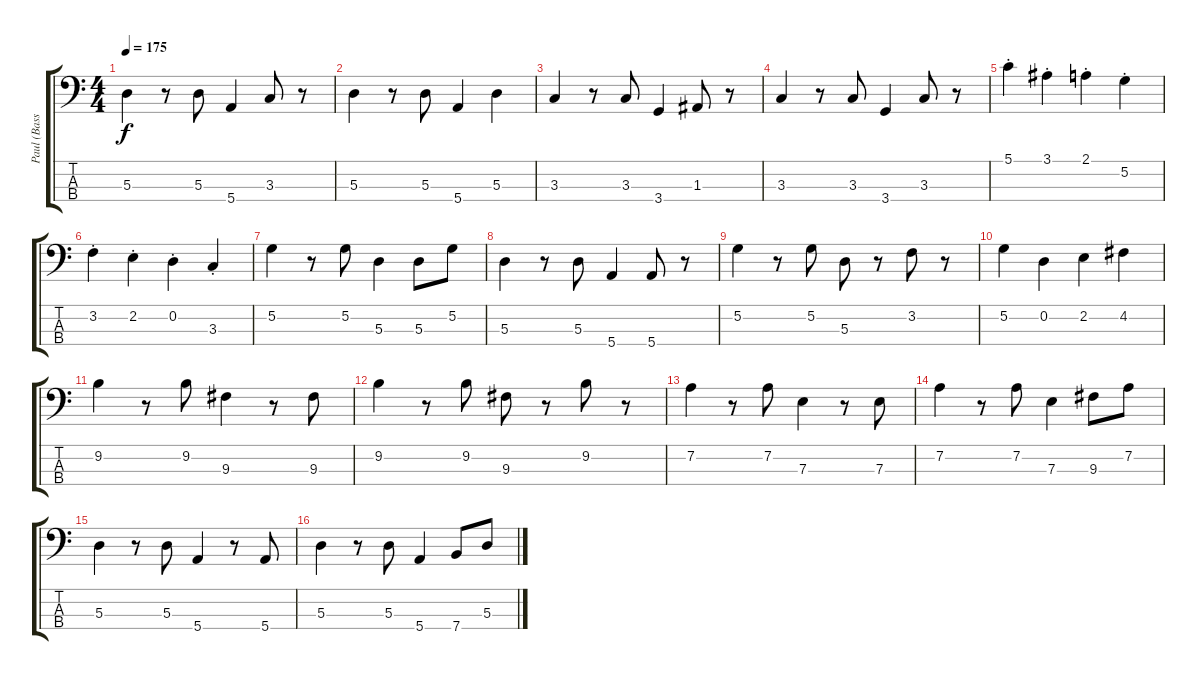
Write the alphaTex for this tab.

\track ("Paul (Bass)" "Paul (Bass") {instrument electricbassfinger}
\staff {score tabs}
\tuning (G2 D2 A1 E1) {hide}
\ts (4 4)
\tempo 175
\clef f4
\ks c
5.3.4{dy f} r.8 5.3.8 5.4.4 3.3.8 r.8 |
5.3.4 r.8 5.3.8 5.4.4 5.3.4 |
3.3.4 r.8 3.3.8 3.4.4 1.3.8 r.8 |
3.3.4 r.8 3.3.8 3.4.4 3.3.8 r.8 |
5.1{st}.4 3.1{st}.4 2.1{st}.4 5.2{st}.4 |
3.2{st}.4 2.2{st}.4 0.2{st}.4 3.3{st}.4 |
5.2.4 r.8 5.2.8 5.3.4 5.3.8 5.2.8 |
5.3.4 r.8 5.3.8 5.4.4 5.4.8 r.8 |
5.2.4 r.8 5.2.8 5.3.8 r.8 3.2.8 r.8 |
5.2.4 0.2.4 2.2.4 4.2.4 |
9.2.4 r.8 9.2.8 9.3.4 r.8 9.3.8 |
9.2.4 r.8 9.2.8 9.3.8 r.8 9.2.8 r.8 |
7.2.4 r.8 7.2.8 7.3.4 r.8 7.3.8 |
7.2.4 r.8 7.2.8 7.3.4 9.3.8 7.2.8 |
5.3.4 r.8 5.3.8 5.4.4 r.8 5.4.8 |
5.3.4 r.8 5.3.8 5.4.4 7.4.8 5.3.8
